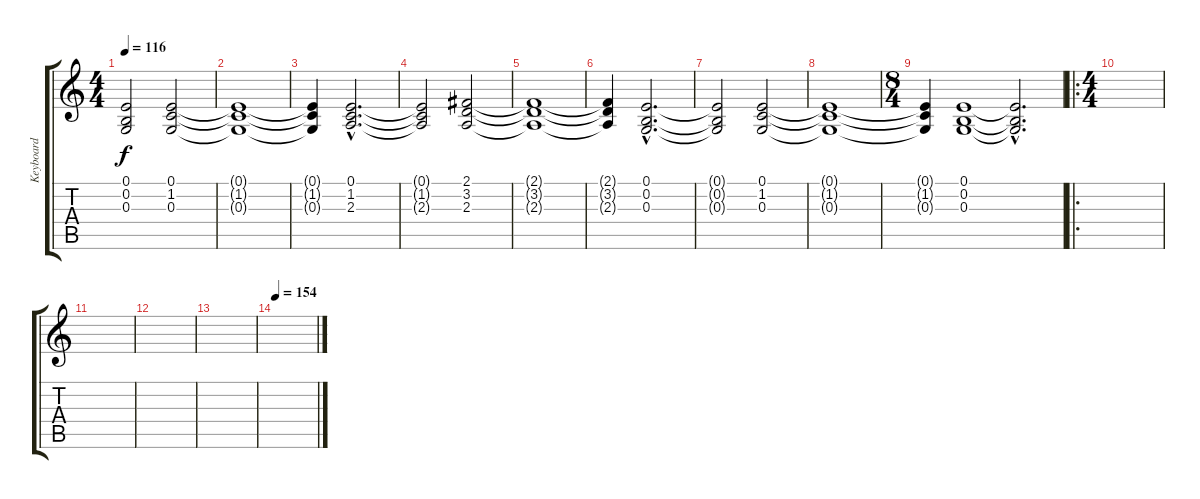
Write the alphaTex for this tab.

\track ("Keyboard" "Keyboard") {instrument brightacousticpiano}
\staff {score tabs}
\tuning (E4 B3 G3 D3 A2 E2) {hide}
\ts (4 4)
\tempo 116
\clef g2
\ks c
(0.1{t} 0.2{t} 0.3{t}).2{dy f} (0.1 1.2 0.3).2 |
(0.1{t} 1.2{t} 0.3{t}).1 |
(0.1{t} 1.2{t} 0.3{t}).4 (0.1{hac} 1.2{hac} 2.3{hac}).2{d} |
(0.1{t} 1.2{t} 2.3{t}).2 (2.1 3.2 2.3).2 |
(2.1{t} 3.2{t} 2.3{t}).1 |
(2.1{t} 3.2{t} 2.3{t}).4 (0.1{hac} 0.2{hac} 0.3{hac}).2{d} |
(0.1{t} 0.2{t} 0.3{t}).2 (0.1 1.2 0.3).2 |
(0.1{t} 1.2{t} 0.3{t}).1 |
\ts (8 4)
(0.1{t} 1.2{t} 0.3{t}).4 (0.1 0.2 0.3).1 (0.1{hac t} 0.2{hac t} 0.3{hac t}).2{d} |
\ro
\ts (4 4)
|
|
|
|
\tempo 154
